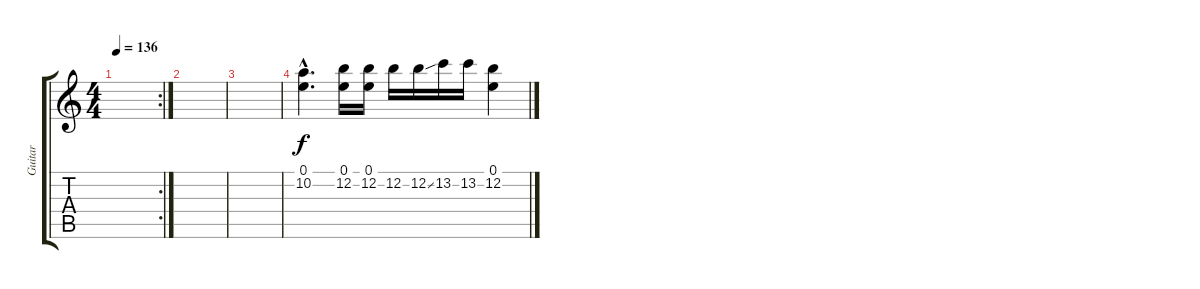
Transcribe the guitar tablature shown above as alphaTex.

\track ("Guitar" "Guitar") {instrument distortionguitar}
\staff {score tabs}
\tuning (E4 B3 G3 D3 A2 E2) {hide}
\rc 2
\ts (4 4)
\tempo 136
\clef g2
\ks c
|
|
|
(0.1{hac} 10.2{hac}).4{d} (0.1 12.2).16 (0.1 12.2).16 12.2.16 12.2{ss}.16 13.2.16 13.2.16 (0.1 12.2).4
